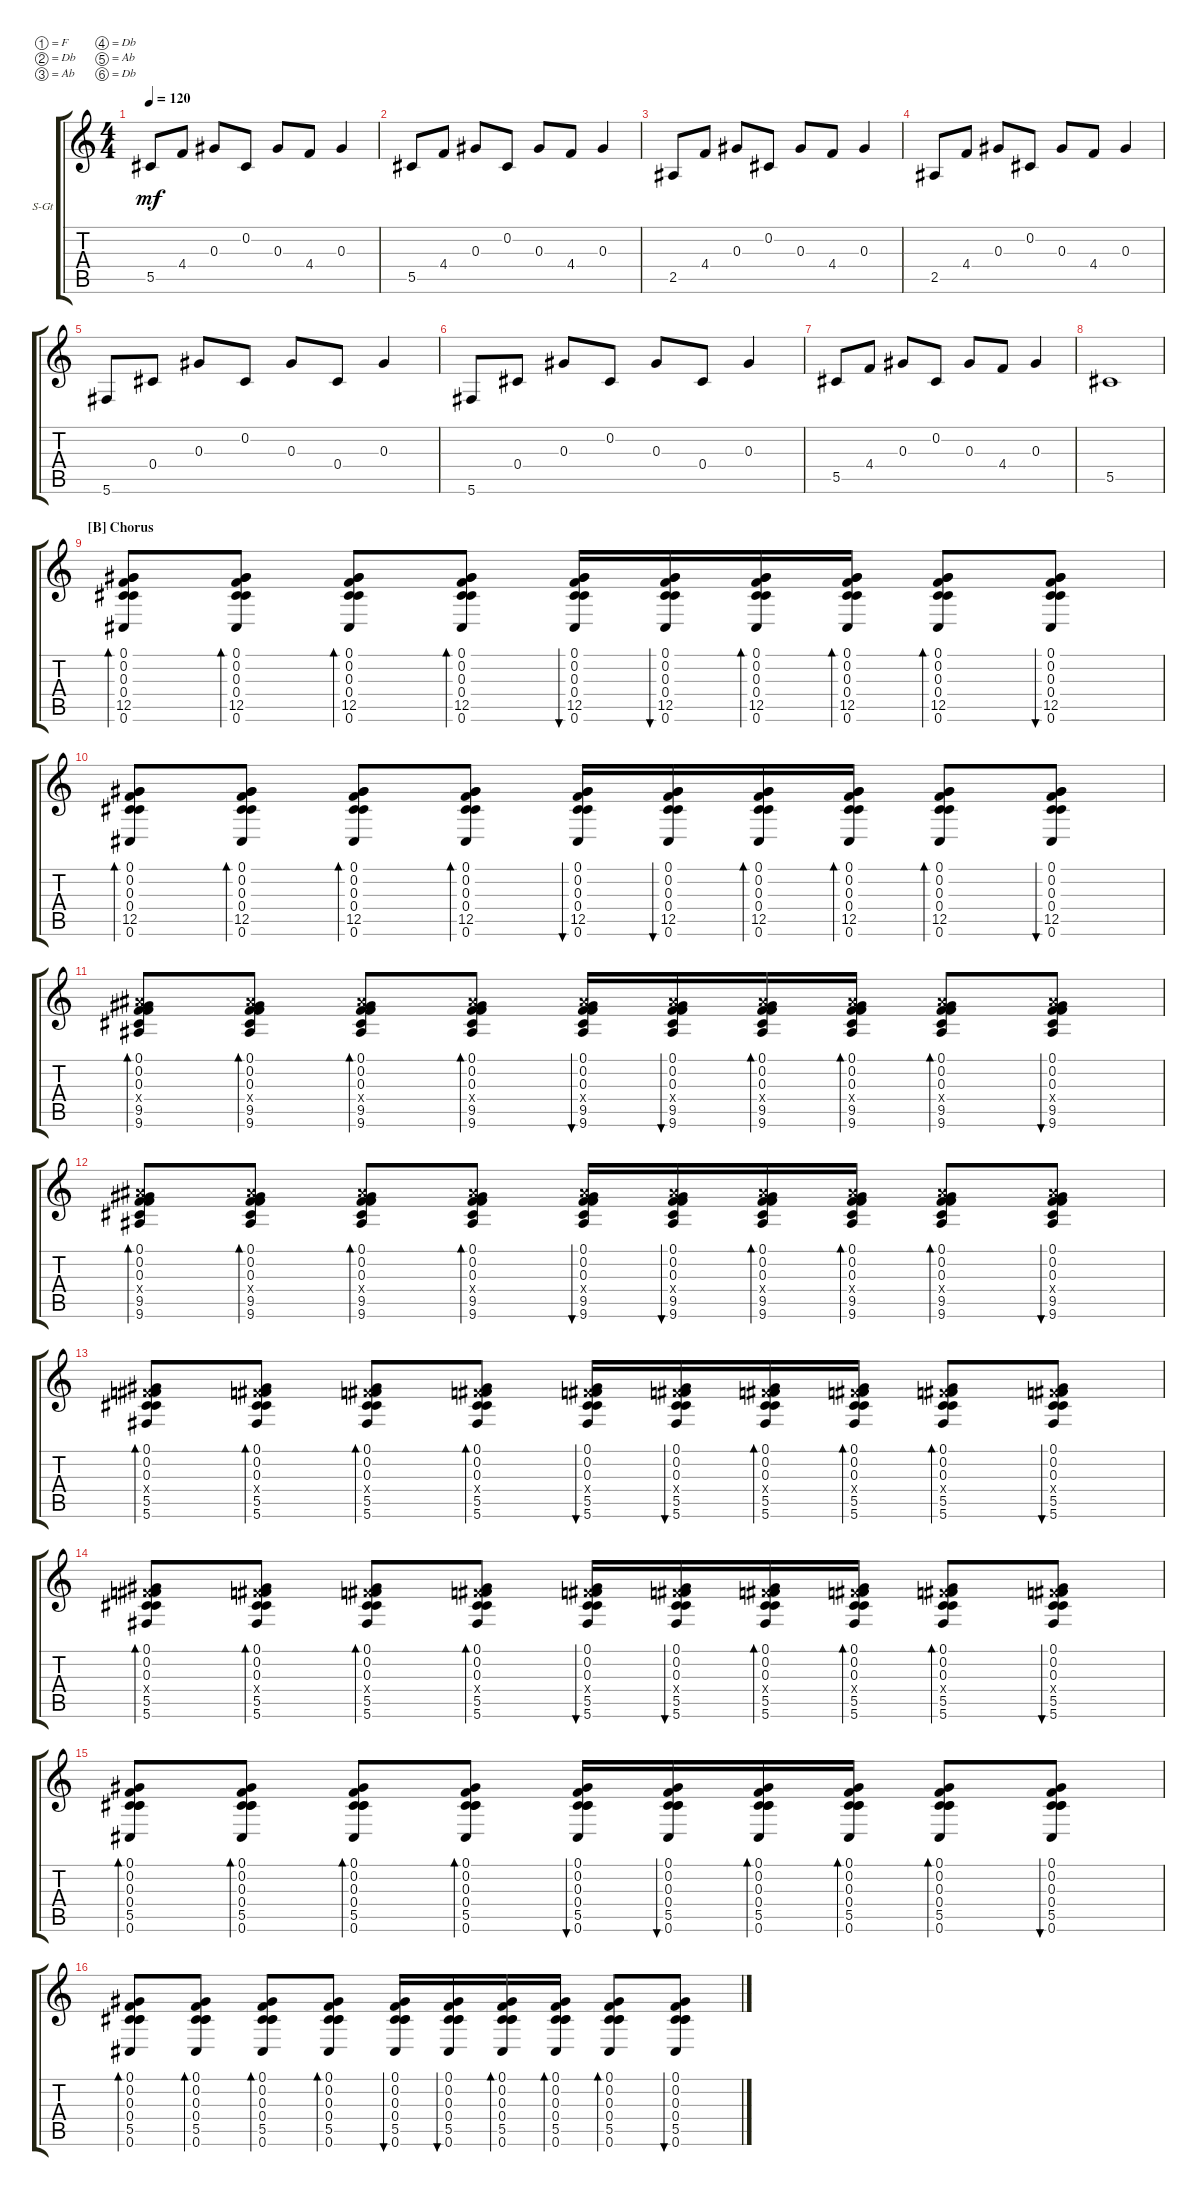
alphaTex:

\defaultSystemsLayout 4
\bracketExtendMode groupsimilarinstruments
\firstSystemTrackNameOrientation horizontal
\otherSystemsTrackNameOrientation horizontal
\track ("Steel Guitar" "S-Gt") {instrument acousticguitarsteel}
\staff {score tabs}
\tuning (F3 Db3 Ab3 Db3 Ab2 Db2)
\ts (4 4)
\tempo 120
\clef g2
\ks c
5.5.8{dy mf} 4.4.8 0.3.8 0.2.8 0.3.8 4.4.8 0.3.4 |
5.5.8 4.4.8 0.3.8 0.2.8 0.3.8 4.4.8 0.3.4 |
2.5.8 4.4.8 0.3.8 0.2.8 0.3.8 4.4.8 0.3.4 |
2.5.8 4.4.8 0.3.8 0.2.8 0.3.8 4.4.8 0.3.4 |
5.6.8 0.4.8 0.3.8 0.2.8 0.3.8 0.4.8 0.3.4 |
5.6.8 0.4.8 0.3.8 0.2.8 0.3.8 0.4.8 0.3.4 |
5.5.8 4.4.8 0.3.8 0.2.8 0.3.8 4.4.8 0.3.4 |
5.5.1 |
\section ("B" "Chorus")
(12.5 0.4 0.3 0.2 0.1 0.6).8{bd 30} (12.5 0.4 0.3 0.2 0.1 0.6).8{bd 30} (12.5 0.4 0.3 0.2 0.1 0.6).8{bd 30} (12.5 0.4 0.3 0.2 0.1 0.6).8{bd 30} (12.5 0.4 0.3 0.2 0.1 0.6).16{bu 30} (12.5 0.4 0.3 0.2 0.1 0.6).16{bu 30} (12.5 0.4 0.3 0.2 0.1 0.6).16{bd 30} (12.5 0.4 0.3 0.2 0.1 0.6).16{bd 30} (12.5 0.4 0.3 0.2 0.1 0.6).8{bd 30} (12.5 0.4 0.3 0.2 0.1 0.6).8{bu 30} |
(12.5 0.4 0.3 0.2 0.1 0.6).8{bd 30} (12.5 0.4 0.3 0.2 0.1 0.6).8{bd 30} (12.5 0.4 0.3 0.2 0.1 0.6).8{bd 30} (12.5 0.4 0.3 0.2 0.1 0.6).8{bd 30} (12.5 0.4 0.3 0.2 0.1 0.6).16{bu 30} (12.5 0.4 0.3 0.2 0.1 0.6).16{bu 30} (12.5 0.4 0.3 0.2 0.1 0.6).16{bd 30} (12.5 0.4 0.3 0.2 0.1 0.6).16{bd 30} (12.5 0.4 0.3 0.2 0.1 0.6).8{bd 30} (12.5 0.4 0.3 0.2 0.1 0.6).8{bu 30} |
(9.5 9.4{x} 0.3 0.2 0.1 9.6).8{bd 30} (9.5 9.4{x} 0.3 0.2 0.1 9.6).8{bd 30} (9.5 9.4{x} 0.3 0.2 0.1 9.6).8{bd 30} (9.5 9.4{x} 0.3 0.2 0.1 9.6).8{bd 30} (9.5 9.4{x} 0.3 0.2 0.1 9.6).16{bu 30} (9.5 9.4{x} 0.3 0.2 0.1 9.6).16{bu 30} (9.5 9.4{x} 0.3 0.2 0.1 9.6).16{bd 30} (9.5 9.4{x} 0.3 0.2 0.1 9.6).16{bd 30} (9.5 9.4{x} 0.3 0.2 0.1 9.6).8{bd 30} (9.5 9.4{x} 0.3 0.2 0.1 9.6).8{bu 30} |
(9.5 9.4{x} 0.3 0.2 0.1 9.6).8{bd 30} (9.5 9.4{x} 0.3 0.2 0.1 9.6).8{bd 30} (9.5 9.4{x} 0.3 0.2 0.1 9.6).8{bd 30} (9.5 9.4{x} 0.3 0.2 0.1 9.6).8{bd 30} (9.5 9.4{x} 0.3 0.2 0.1 9.6).16{bu 30} (9.5 9.4{x} 0.3 0.2 0.1 9.6).16{bu 30} (9.5 9.4{x} 0.3 0.2 0.1 9.6).16{bd 30} (9.5 9.4{x} 0.3 0.2 0.1 9.6).16{bd 30} (9.5 9.4{x} 0.3 0.2 0.1 9.6).8{bd 30} (9.5 9.4{x} 0.3 0.2 0.1 9.6).8{bu 30} |
(5.5 5.4{x} 0.3 0.2 0.1 5.6).8{bd 30} (5.5 5.4{x} 0.3 0.2 0.1 5.6).8{bd 30} (5.5 5.4{x} 0.3 0.2 0.1 5.6).8{bd 30} (5.5 5.4{x} 0.3 0.2 0.1 5.6).8{bd 30} (5.5 5.4{x} 0.3 0.2 0.1 5.6).16{bu 30} (5.5 5.4{x} 0.3 0.2 0.1 5.6).16{bu 30} (5.5 5.4{x} 0.3 0.2 0.1 5.6).16{bd 30} (5.5 5.4{x} 0.3 0.2 0.1 5.6).16{bd 30} (5.5 5.4{x} 0.3 0.2 0.1 5.6).8{bd 30} (5.5 5.4{x} 0.3 0.2 0.1 5.6).8{bu 30} |
(5.5 5.4{x} 0.3 0.2 0.1 5.6).8{bd 30} (5.5 5.4{x} 0.3 0.2 0.1 5.6).8{bd 30} (5.5 5.4{x} 0.3 0.2 0.1 5.6).8{bd 30} (5.5 5.4{x} 0.3 0.2 0.1 5.6).8{bd 30} (5.5 5.4{x} 0.3 0.2 0.1 5.6).16{bu 30} (5.5 5.4{x} 0.3 0.2 0.1 5.6).16{bu 30} (5.5 5.4{x} 0.3 0.2 0.1 5.6).16{bd 30} (5.5 5.4{x} 0.3 0.2 0.1 5.6).16{bd 30} (5.5 5.4{x} 0.3 0.2 0.1 5.6).8{bd 30} (5.5 5.4{x} 0.3 0.2 0.1 5.6).8{bu 30} |
(5.5 0.4 0.3 0.2 0.1 0.6).8{bd 30} (5.5 0.4 0.3 0.2 0.1 0.6).8{bd 30} (5.5 0.4 0.3 0.2 0.1 0.6).8{bd 30} (5.5 0.4 0.3 0.2 0.1 0.6).8{bd 30} (5.5 0.4 0.3 0.2 0.1 0.6).16{bu 30} (5.5 0.4 0.3 0.2 0.1 0.6).16{bu 30} (5.5 0.4 0.3 0.2 0.1 0.6).16{bd 30} (5.5 0.4 0.3 0.2 0.1 0.6).16{bd 30} (5.5 0.4 0.3 0.2 0.1 0.6).8{bd 30} (5.5 0.4 0.3 0.2 0.1 0.6).8{bu 30} |
(5.5 0.4 0.3 0.2 0.1 0.6).8{bd 30} (5.5 0.4 0.3 0.2 0.1 0.6).8{bd 30} (5.5 0.4 0.3 0.2 0.1 0.6).8{bd 30} (5.5 0.4 0.3 0.2 0.1 0.6).8{bd 30} (5.5 0.4 0.3 0.2 0.1 0.6).16{bu 30} (5.5 0.4 0.3 0.2 0.1 0.6).16{bu 30} (5.5 0.4 0.3 0.2 0.1 0.6).16{bd 30} (5.5 0.4 0.3 0.2 0.1 0.6).16{bd 30} (5.5 0.4 0.3 0.2 0.1 0.6).8{bd 30} (5.5 0.4 0.3 0.2 0.1 0.6).8{bu 30}
